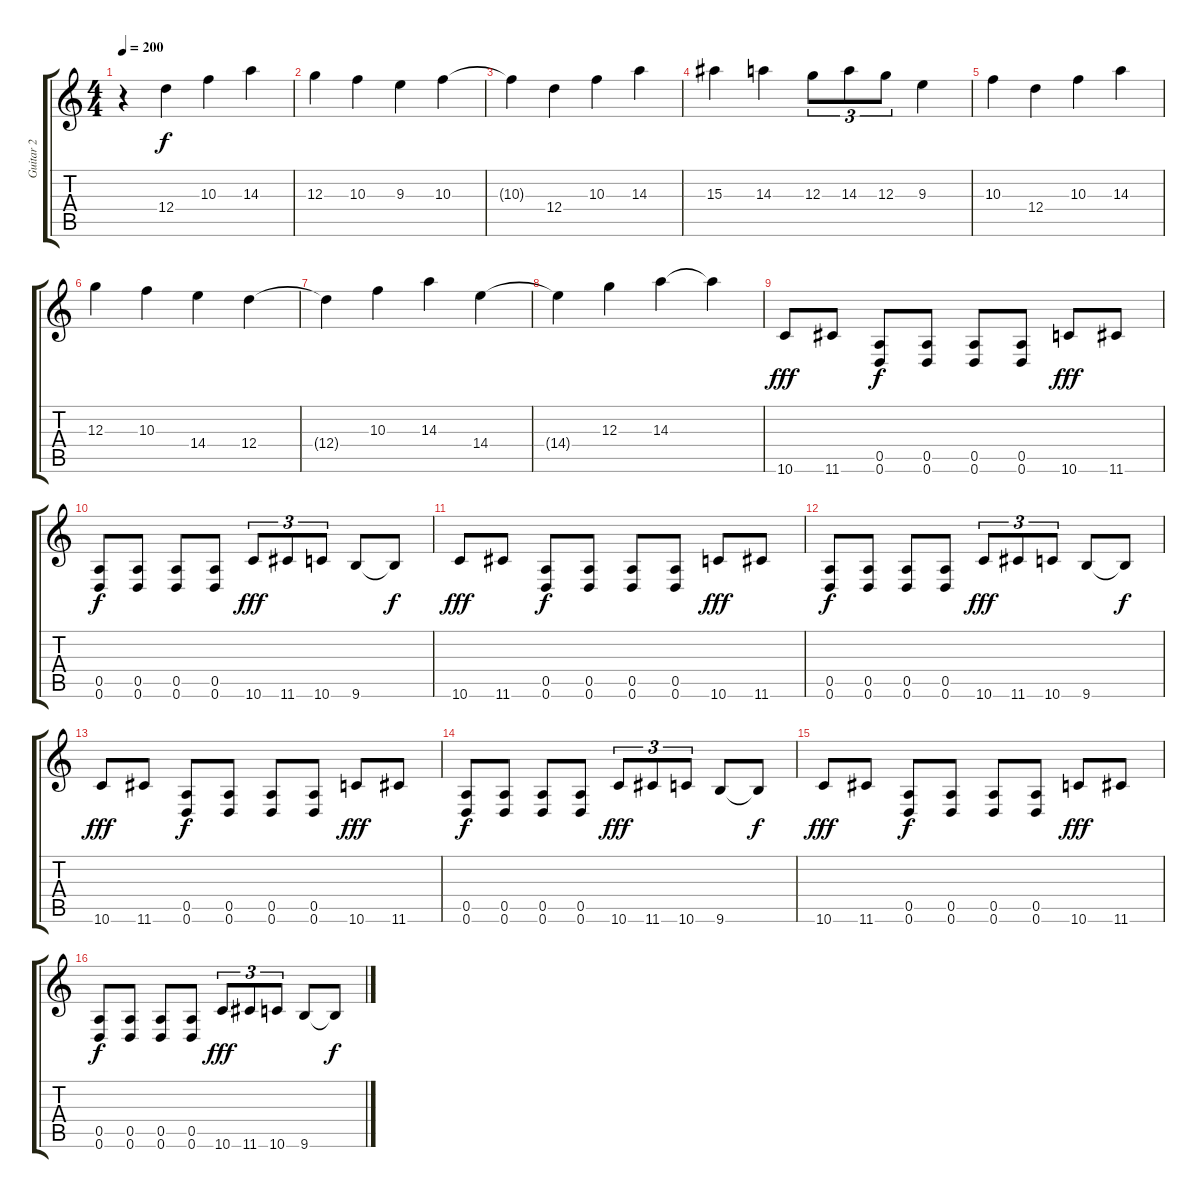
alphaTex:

\track ("Guitar 2" "Guitar 2") {instrument distortionguitar}
\staff {score tabs}
\tuning (E4 B3 G3 D3 A2 D2) {hide}
\ts (4 4)
\tempo 200
\clef g2
\ks c
r.4{dy f} 12.4.4 10.3.4 14.3.4 |
12.3.4 10.3.4 9.3.4 10.3.4 |
10.3{t}.4 12.4.4 10.3.4 14.3.4 |
15.3.4 14.3.4 12.3.8{tu (3 2)} 14.3.8{tu (3 2)} 12.3.8{tu (3 2)} 9.3.4 |
10.3.4 12.4.4 10.3.4 14.3.4 |
12.3.4 10.3.4 14.4.4 12.4.4 |
12.4{t}.4 10.3.4 14.3.4 14.4.4 |
14.4{t}.4 12.3.4 14.3.4 14.3{t}.4 |
10.6.8{dy fff} 11.6.8 (0.5 0.6).8{dy f} (0.5 0.6).8 (0.5 0.6).8 (0.5 0.6).8 10.6.8{dy fff} 11.6.8 |
(0.5 0.6).8{dy f} (0.5 0.6).8 (0.5 0.6).8 (0.5 0.6).8 10.6.8{tu (3 2) dy fff} 11.6.8{tu (3 2)} 10.6.8{tu (3 2)} 9.6.8 9.6{t}.8{dy f} |
10.6.8{dy fff} 11.6.8 (0.5 0.6).8{dy f} (0.5 0.6).8 (0.5 0.6).8 (0.5 0.6).8 10.6.8{dy fff} 11.6.8 |
(0.5 0.6).8{dy f} (0.5 0.6).8 (0.5 0.6).8 (0.5 0.6).8 10.6.8{tu (3 2) dy fff} 11.6.8{tu (3 2)} 10.6.8{tu (3 2)} 9.6.8 9.6{t}.8{dy f} |
10.6.8{dy fff} 11.6.8 (0.5 0.6).8{dy f} (0.5 0.6).8 (0.5 0.6).8 (0.5 0.6).8 10.6.8{dy fff} 11.6.8 |
(0.5 0.6).8{dy f} (0.5 0.6).8 (0.5 0.6).8 (0.5 0.6).8 10.6.8{tu (3 2) dy fff} 11.6.8{tu (3 2)} 10.6.8{tu (3 2)} 9.6.8 9.6{t}.8{dy f} |
10.6.8{dy fff} 11.6.8 (0.5 0.6).8{dy f} (0.5 0.6).8 (0.5 0.6).8 (0.5 0.6).8 10.6.8{dy fff} 11.6.8 |
(0.5 0.6).8{dy f} (0.5 0.6).8 (0.5 0.6).8 (0.5 0.6).8 10.6.8{tu (3 2) dy fff} 11.6.8{tu (3 2)} 10.6.8{tu (3 2)} 9.6.8 9.6{t}.8{dy f}
